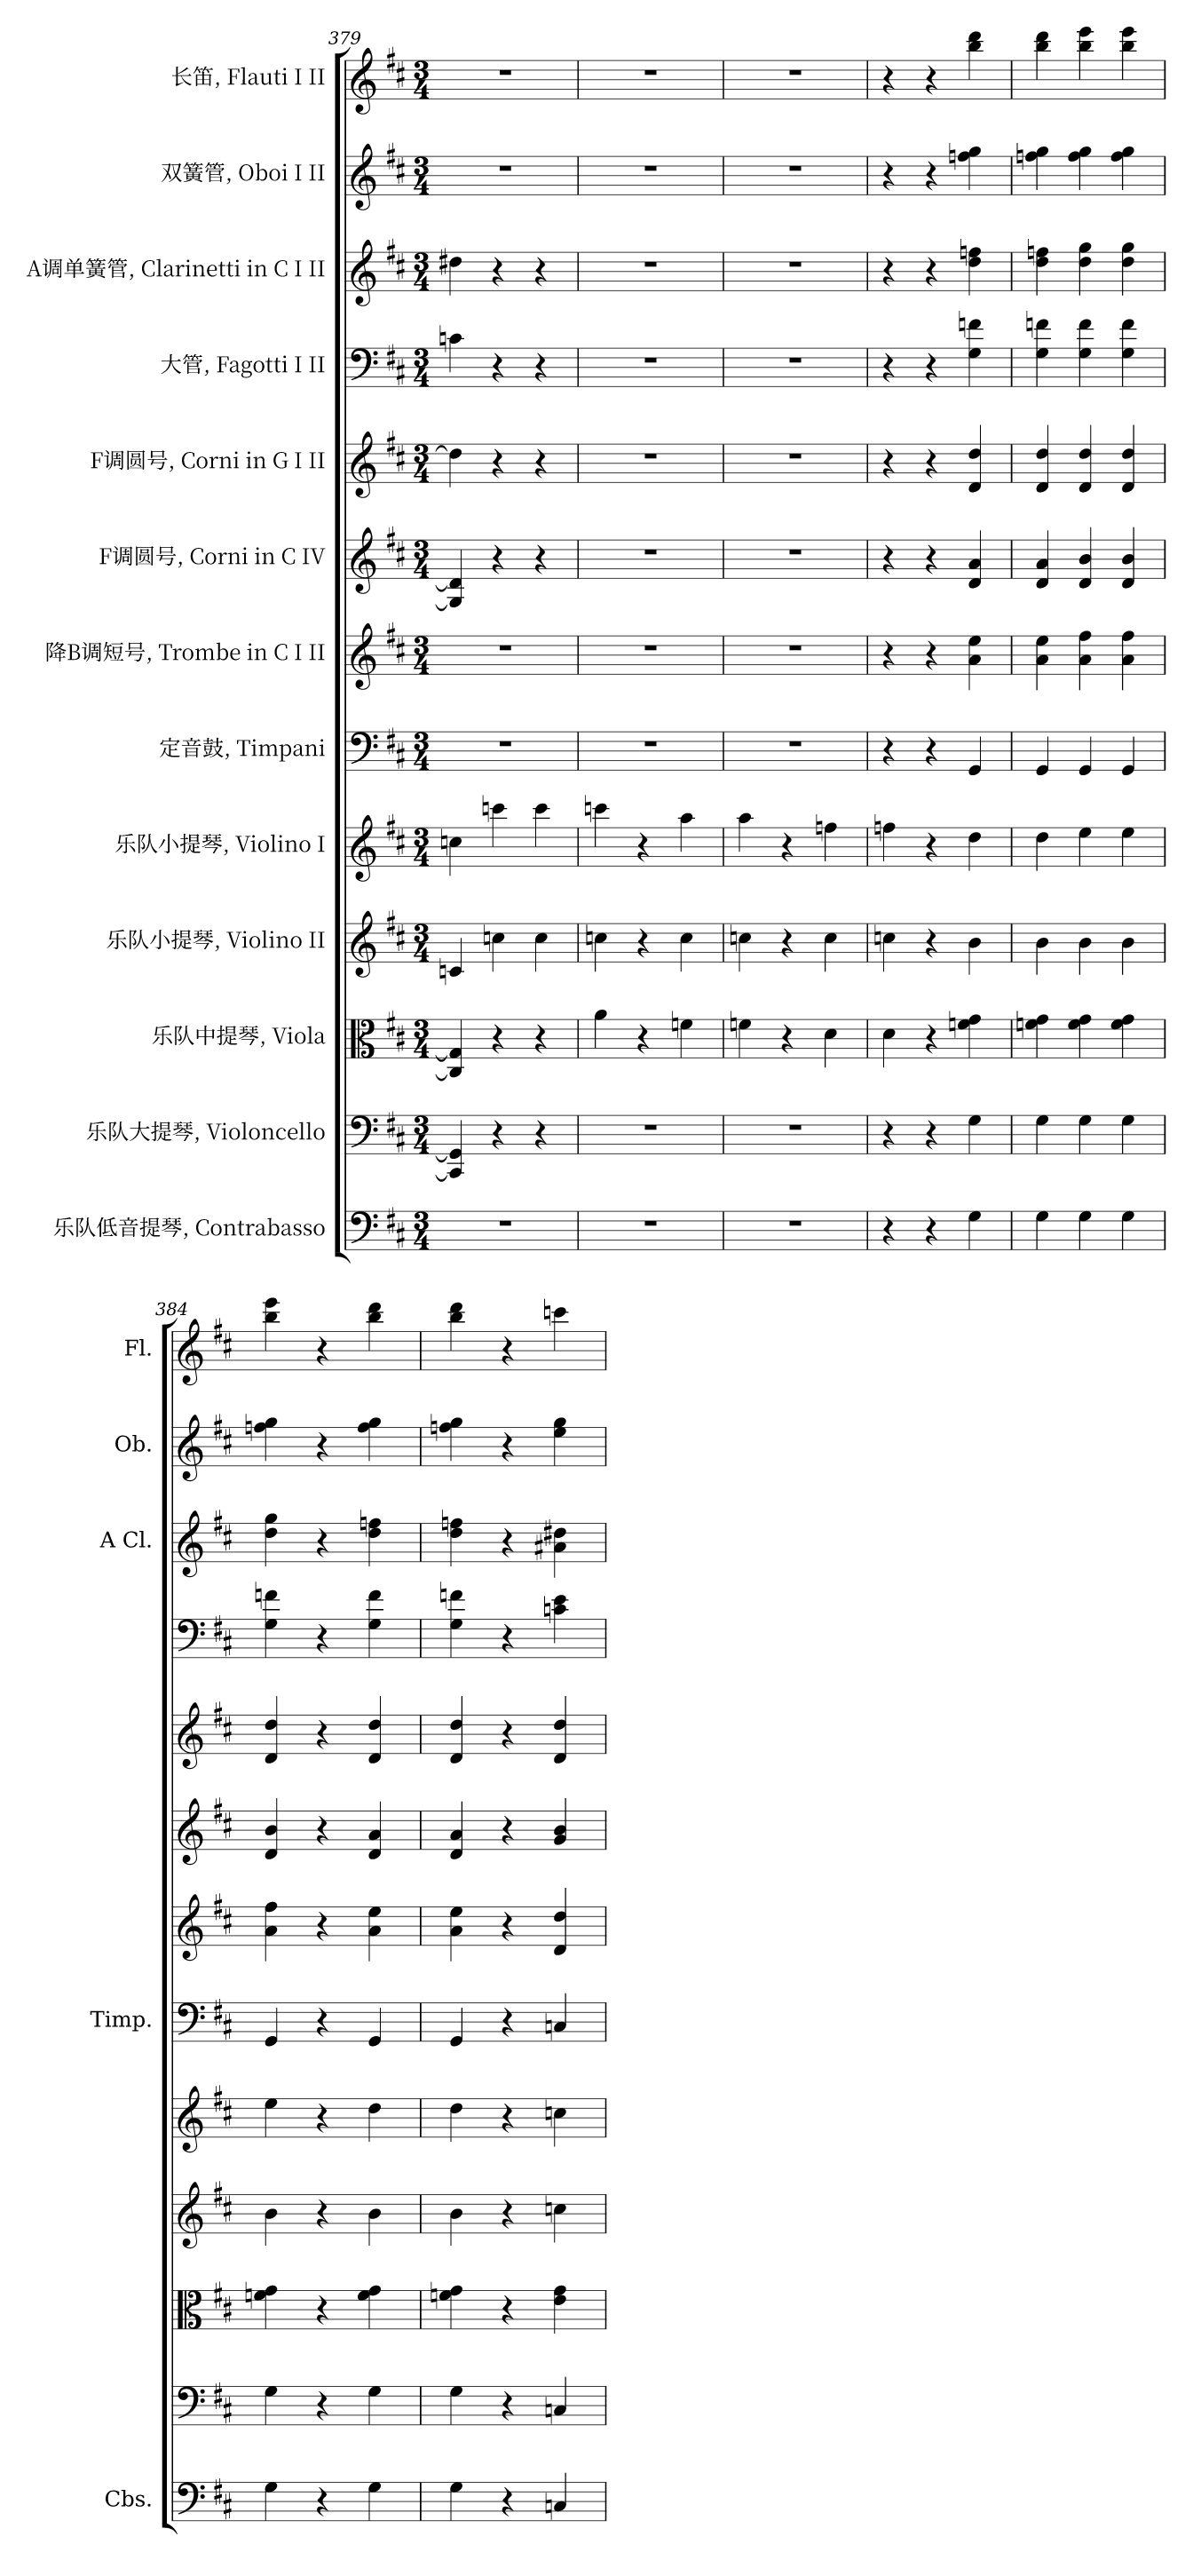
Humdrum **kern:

**kern	**kern	**kern	**kern	**kern	**kern	**kern	**kern	**kern	**kern	**kern	**kern	**kern
*part13	*part12	*part11	*part10	*part9	*part8	*part7	*part6	*part5	*part4	*part3	*part2	*part1
*staff13	*staff12	*staff11	*staff10	*staff9	*staff8	*staff7	*staff6	*staff5	*staff4	*staff3	*staff2	*staff1
*I"乐队低音提琴, Contrabasso	*I"乐队大提琴, Violoncello	*I"乐队中提琴, Viola	*I"乐队小提琴, Violino II	*I"乐队小提琴, Violino I	*I"定音鼓, Timpani	*I"降B调短号, Trombe in C I II	*I"F调圆号, Corni in C IV	*I"F调圆号, Corni in G I II	*I"大管, Fagotti I II	*I"A调单簧管, Clarinetti in C I II	*I"双簧管, Oboi I II	*I"长笛, Flauti I II
*I'Cbs.	*	*	*	*	*I'Timp.	*	*	*	*	*I'A Cl.	*I'Ob.	*I'Fl.
*clefF4	*clefF4	*clefC3	*clefG2	*clefG2	*clefF4	*clefG2	*clefG2	*clefG2	*clefF4	*clefG2	*clefG2	*clefG2
*ITrd7c12	*	*	*	*	*	*ITrd1c2	*ITrd4c7	*ITrd4c7	*	*ITrd2c3	*	*
*k[f#c#]	*k[f#c#]	*k[f#c#]	*k[f#c#]	*k[f#c#]	*k[f#c#]	*k[]	*k[f#]	*k[f#]	*k[f#c#]	*k[f#c#g#d#a#]	*k[f#c#]	*k[f#c#]
*M3/4	*M3/4	*M3/4	*M3/4	*M3/4	*M3/4	*M3/4	*M3/4	*M3/4	*M3/4	*M3/4	*M3/4	*M3/4
*MM328	*MM328	*MM328	*MM328	*MM328	*MM328	*MM328	*MM328	*MM328	*MM328	*MM328	*MM328	*MM328
=379	=379	=379	=379	=379	=379	=379	=379	=379	=379	=379	=379	=379
2.r	4CC/] 4GG/]	4C/] 4G/]	4cn/	4ccn\	2.r	2.r	4C/] 4G/]	4g\]	4cn\	4b#X\	2.r	2.r
.	4r	4r	4ccn\	4cccn\	.	.	4r	4r	4r	4r	.	.
.	4r	4r	4cc\	4ccc\	.	.	4r	4r	4r	4r	.	.
=380	=380	=380	=380	=380	=380	=380	=380	=380	=380	=380	=380	=380
*	*	*	*	*	*	*	*	*	*	*	*	*MM334
2.r	2.r	4a\	4ccn\	4cccn\	2.r	2.r	2.r	2.r	2.r	2.r	2.r	2.r
.	.	4r	4r	4r	.	.	.	.	.	.	.	.
.	.	4fn\	4cc\	4aa\	.	.	.	.	.	.	.	.
=381	=381	=381	=381	=381	=381	=381	=381	=381	=381	=381	=381	=381
*	*	*	*	*	*	*	*	*	*	*	*	*MM334
2.r	2.r	4fn\	4ccn\	4aa\	2.r	2.r	2.r	2.r	2.r	2.r	2.r	2.r
.	.	4r	4r	4r	.	.	.	.	.	.	.	.
.	.	4d\	4cc\	4ffn\	.	.	.	.	.	.	.	.
!!LO:PB:g=z
=382	=382	=382	=382	=382	=382	=382	=382	=382	=382	=382	=382	=382
*	*	*	*	*	*	*	*	*	*	*	*	*MM334
4r	4r	4d\	4ccn\	4ffn\	4r	4r	4r	4r	4r	4r	4r	4r
4r	4r	4r	4r	4r	4r	4r	4r	4r	4r	4r	4r	4r
*	*	*	*	*	*	*	*	*	*	*	*	*MM319
4GG\	4G\	4fn\ 4g\	4b\	4dd\	4GG/	4g\ 4dd\	4G/ 4d/	4G/ 4g/	4G\ 4fn\	4b\ 4ddn\	4ffn\ 4gg\	4bb\ 4ddd\
=383	=383	=383	=383	=383	=383	=383	=383	=383	=383	=383	=383	=383
*	*	*	*	*	*	*	*	*	*	*	*	*MM334
4GG\	4G\	4fn\ 4g\	4b\	4dd\	4GG/	4g\ 4dd\	4G/ 4d/	4G/ 4g/	4G\ 4fn\	4b\ 4ddn\	4ffn\ 4gg\	4bb\ 4ddd\
4GG\	4G\	4f\ 4g\	4b\	4ee\	4GG/	4g\ 4ee\	4G/ 4e/	4G/ 4g/	4G\ 4f\	4b\ 4ee\	4ff\ 4gg\	4bb\ 4eee\
*	*	*	*	*	*	*	*	*	*	*	*	*MM319
4GG\	4G\	4f\ 4g\	4b\	4ee\	4GG/	4g\ 4ee\	4G/ 4e/	4G/ 4g/	4G\ 4f\	4b\ 4ee\	4ff\ 4gg\	4bb\ 4eee\
=384	=384	=384	=384	=384	=384	=384	=384	=384	=384	=384	=384	=384
*	*	*	*	*	*	*	*	*	*	*	*	*MM334
4GG\	4G\	4fn\ 4g\	4b\	4ee\	4GG/	4g\ 4ee\	4G/ 4e/	4G/ 4g/	4G\ 4fn\	4b\ 4ee\	4ffn\ 4gg\	4bb\ 4eee\
4r	4r	4r	4r	4r	4r	4r	4r	4r	4r	4r	4r	4r
*	*	*	*	*	*	*	*	*	*	*	*	*MM319
4GG\	4G\	4f\ 4g\	4b\	4dd\	4GG/	4g\ 4dd\	4G/ 4d/	4G/ 4g/	4G\ 4f\	4b\ 4ddn\	4ff\ 4gg\	4bb\ 4ddd\
=385	=385	=385	=385	=385	=385	=385	=385	=385	=385	=385	=385	=385
*	*	*	*	*	*	*	*	*	*	*	*	*MM334
4GG\	4G\	4fn\ 4g\	4b\	4dd\	4GG/	4g\ 4dd\	4G/ 4d/	4G/ 4g/	4G\ 4fn\	4b\ 4ddn\	4ffn\ 4gg\	4bb\ 4ddd\
4r	4r	4r	4r	4r	4r	4r	4r	4r	4r	4r	4r	4r
*	*	*	*	*	*	*	*	*	*	*	*	*MM319
4CCn/	4Cn/	4e\ 4g\	4ccn\	4ccn\	4Cn/	4c/ 4cc/	4c/ 4e/	4G/ 4g/	4cn\ 4e\	4f##X\ 4b#X\	4ee\ 4gg\	4cccn\
=	=	=	=	=	=	=	=	=	=	=	=	=
*-	*-	*-	*-	*-	*-	*-	*-	*-	*-	*-	*-	*-
